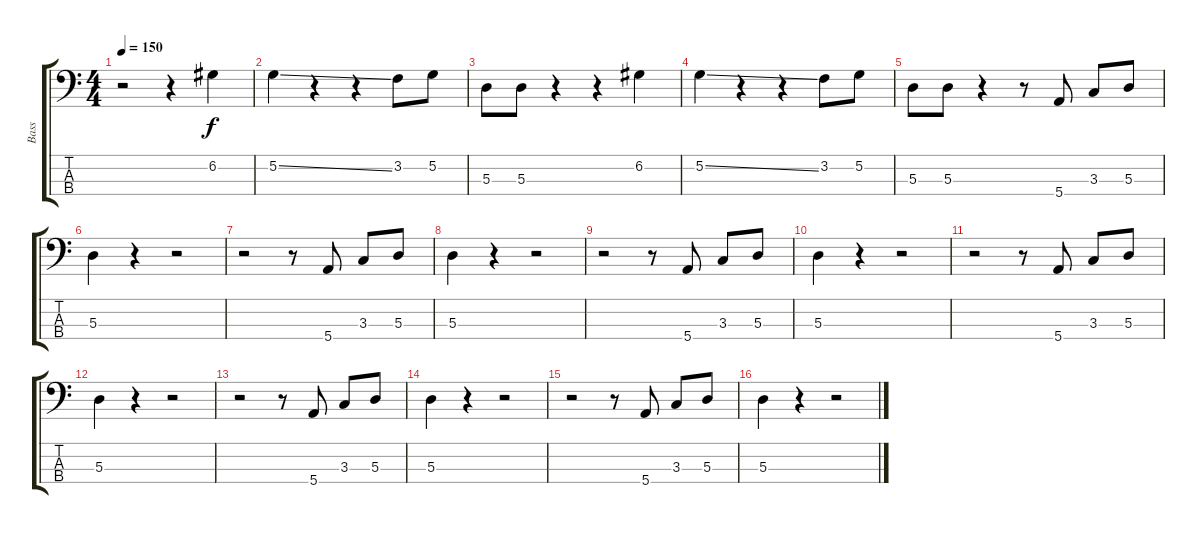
\track ("Bass" "Bass") {instrument electricbassfinger}
\staff {score tabs}
\tuning (G2 D2 A1 E1) {hide}
\ts (4 4)
\tempo 150
\clef f4
\ks c
r.2{dy f instrument electricbassfinger} r.4 6.2.4 |
5.2{ss}.4 r.4 r.4 3.2.8 5.2.8 |
5.3.8 5.3.8 r.4 r.4 6.2.4 |
5.2{ss}.4 r.4 r.4 3.2.8 5.2.8 |
5.3.8 5.3.8 r.4 r.8 5.4.8 3.3.8 5.3.8 |
5.3.4 r.4 r.2 |
r.2 r.8 5.4.8 3.3.8 5.3.8 |
5.3.4 r.4 r.2 |
r.2 r.8 5.4.8 3.3.8 5.3.8 |
5.3.4 r.4 r.2 |
r.2 r.8 5.4.8 3.3.8 5.3.8 |
5.3.4 r.4 r.2 |
r.2 r.8 5.4.8 3.3.8 5.3.8 |
5.3.4 r.4 r.2 |
r.2 r.8 5.4.8 3.3.8 5.3.8 |
5.3.4 r.4 r.2
